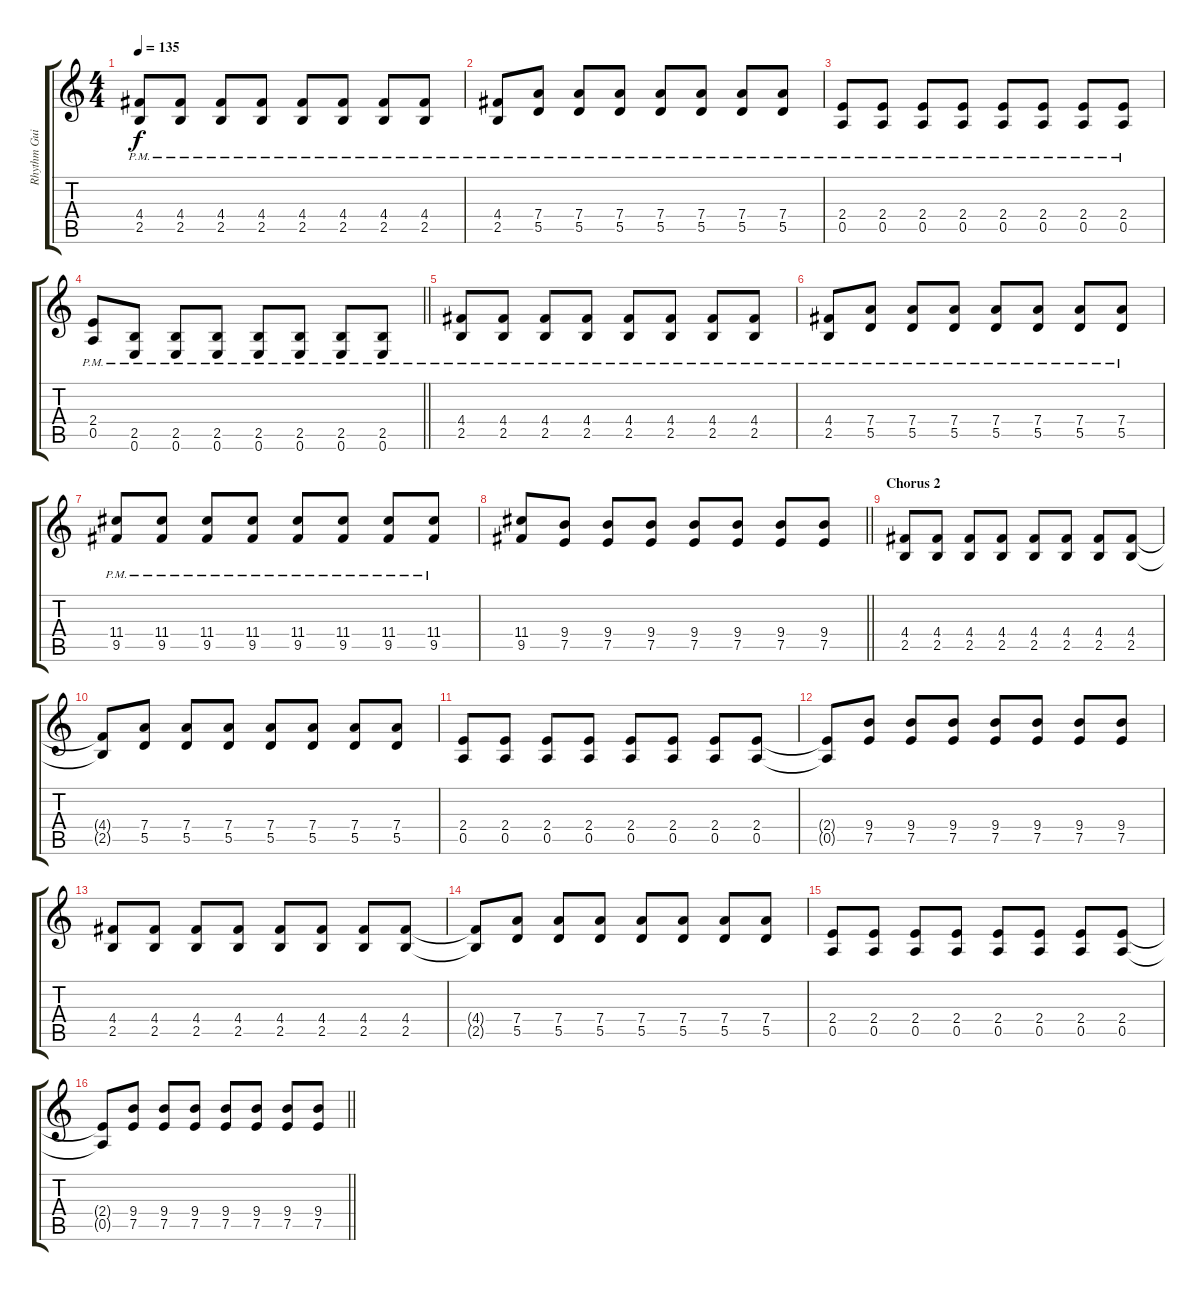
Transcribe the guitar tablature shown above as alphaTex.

\track ("Rhythm Guitar" "Rhythm Gui") {instrument distortionguitar}
\staff {score tabs}
\tuning (E4 B3 G3 D3 A2 E2) {hide}
\ts (4 4)
\tempo 135
\clef g2
\ks c
(4.4{pm} 2.5{pm}).8{dy f} (4.4{pm} 2.5{pm}).8 (4.4{pm} 2.5{pm}).8 (4.4{pm} 2.5{pm}).8 (4.4{pm} 2.5{pm}).8 (4.4{pm} 2.5{pm}).8 (4.4{pm} 2.5{pm}).8 (4.4{pm} 2.5{pm}).8 |
(4.4{pm} 2.5{pm}).8 (7.4{pm} 5.5{pm}).8 (7.4{pm} 5.5{pm}).8 (7.4{pm} 5.5{pm}).8 (7.4{pm} 5.5{pm}).8 (7.4{pm} 5.5{pm}).8 (7.4{pm} 5.5{pm}).8 (7.4{pm} 5.5{pm}).8 |
(2.4{pm} 0.5{pm}).8 (2.4{pm} 0.5{pm}).8 (2.4{pm} 0.5{pm}).8 (2.4{pm} 0.5{pm}).8 (2.4{pm} 0.5{pm}).8 (2.4{pm} 0.5{pm}).8 (2.4{pm} 0.5{pm}).8 (2.4{pm} 0.5{pm}).8 |
\barLineRight lightlight
(2.4{pm} 0.5{pm}).8 (2.5{pm} 0.6{pm}).8 (2.5{pm} 0.6{pm}).8 (2.5{pm} 0.6{pm}).8 (2.5{pm} 0.6{pm}).8 (2.5{pm} 0.6{pm}).8 (2.5{pm} 0.6{pm}).8 (2.5{pm} 0.6{pm}).8 |
(4.4{pm} 2.5{pm}).8 (4.4{pm} 2.5{pm}).8 (4.4{pm} 2.5{pm}).8 (4.4{pm} 2.5{pm}).8 (4.4{pm} 2.5{pm}).8 (4.4{pm} 2.5{pm}).8 (4.4{pm} 2.5{pm}).8 (4.4{pm} 2.5{pm}).8 |
(4.4{pm} 2.5{pm}).8 (7.4{pm} 5.5{pm}).8 (7.4{pm} 5.5{pm}).8 (7.4{pm} 5.5{pm}).8 (7.4{pm} 5.5{pm}).8 (7.4{pm} 5.5{pm}).8 (7.4{pm} 5.5{pm}).8 (7.4{pm} 5.5{pm}).8 |
(11.4{pm} 9.5{pm}).8 (11.4{pm} 9.5{pm}).8 (11.4{pm} 9.5{pm}).8 (11.4{pm} 9.5{pm}).8 (11.4{pm} 9.5{pm}).8 (11.4{pm} 9.5{pm}).8 (11.4{pm} 9.5{pm}).8 (11.4{pm} 9.5{pm}).8 |
\barLineRight lightlight
(11.4 9.5).8 (9.4 7.5).8 (9.4 7.5).8 (9.4 7.5).8 (9.4 7.5).8 (9.4 7.5).8 (9.4 7.5).8 (9.4 7.5).8 |
\section ("" "Chorus 2")
(4.4 2.5).8{volume 13} (4.4 2.5).8 (4.4 2.5).8 (4.4 2.5).8 (4.4 2.5).8 (4.4 2.5).8 (4.4 2.5).8 (4.4 2.5).8 |
(4.4{t} 2.5{t}).8 (7.4 5.5).8 (7.4 5.5).8 (7.4 5.5).8 (7.4 5.5).8 (7.4 5.5).8 (7.4 5.5).8 (7.4 5.5).8 |
(2.4 0.5).8 (2.4 0.5).8 (2.4 0.5).8 (2.4 0.5).8 (2.4 0.5).8 (2.4 0.5).8 (2.4 0.5).8 (2.4 0.5).8 |
(2.4{t} 0.5{t}).8 (9.4 7.5).8 (9.4 7.5).8 (9.4 7.5).8 (9.4 7.5).8 (9.4 7.5).8 (9.4 7.5).8 (9.4 7.5).8 |
(4.4 2.5).8 (4.4 2.5).8 (4.4 2.5).8 (4.4 2.5).8 (4.4 2.5).8 (4.4 2.5).8 (4.4 2.5).8 (4.4 2.5).8 |
(4.4{t} 2.5{t}).8 (7.4 5.5).8 (7.4 5.5).8 (7.4 5.5).8 (7.4 5.5).8 (7.4 5.5).8 (7.4 5.5).8 (7.4 5.5).8 |
(2.4 0.5).8 (2.4 0.5).8 (2.4 0.5).8 (2.4 0.5).8 (2.4 0.5).8 (2.4 0.5).8 (2.4 0.5).8 (2.4 0.5).8 |
\barLineRight lightlight
(2.4{t} 0.5{t}).8 (9.4 7.5).8 (9.4 7.5).8 (9.4 7.5).8 (9.4 7.5).8 (9.4 7.5).8 (9.4 7.5).8 (9.4 7.5).8
